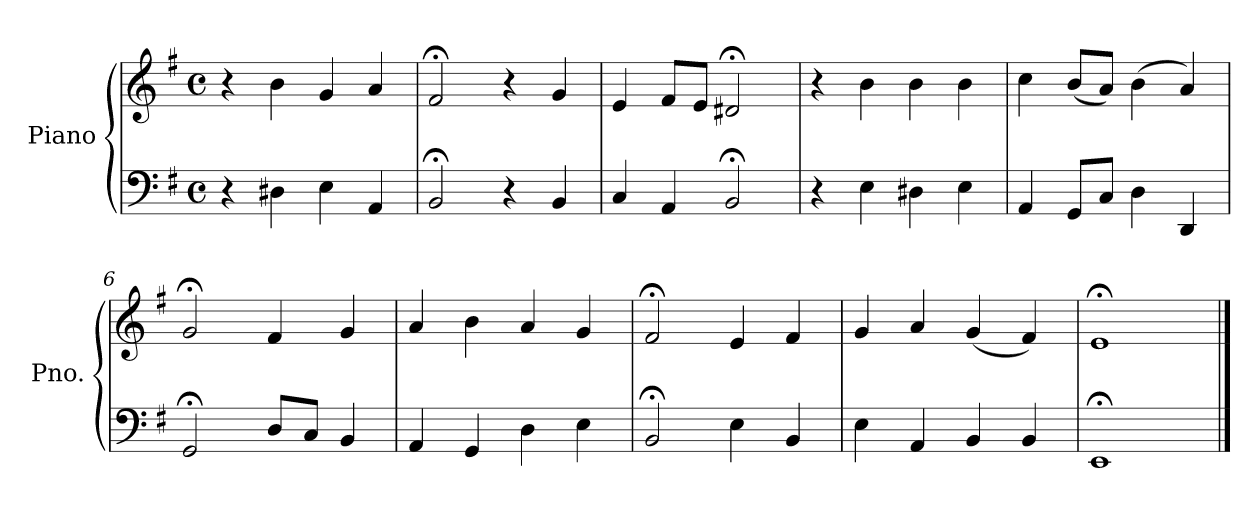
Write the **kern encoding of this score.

**kern	**kern
*part1	*part1
*staff2	*staff1
*I"Piano	*
*I'Pno.	*
*clefF4	*clefG2
*k[f#]	*k[f#]
*M4/4	*M4/4
*met(c)	*met(c)
=1	=1
4r	4r
4D#X\	4b\
4E\	4g/
4AA/	4a/
=2	=2
2BB;</	2f#;</
4r	4r
4BB/	4g/
=3	=3
4C/	4e/
4AA/	8f#/L
.	8e/J
2BB;</	2d#X;</
=4	=4
4r	4r
4E\	4b\
4D#X\	4b\
4E\	4b\
=5	=5
4AA/	4cc\
8GG/L	(8b/L
8C/J	8a/J)
4D\	(4b\
4DD/	4a/)
=6	=6
2GG;</	2g;</
8D/L	4f#/
8C/J	.
4BB/	4g/
=7	=7
4AA/	4a/
4GG/	4b\
4D\	4a/
4E\	4g/
!!LO:LB:g=z
=8	=8
2BB;</	2f#;</
4E\	4e/
4BB/	4f#/
=9	=9
4E\	4g/
4AA/	4a/
4BB/	(4g/
4BB/	4f#/)
=10	=10
1EE;<	1e;<
==	==
*-	*-
